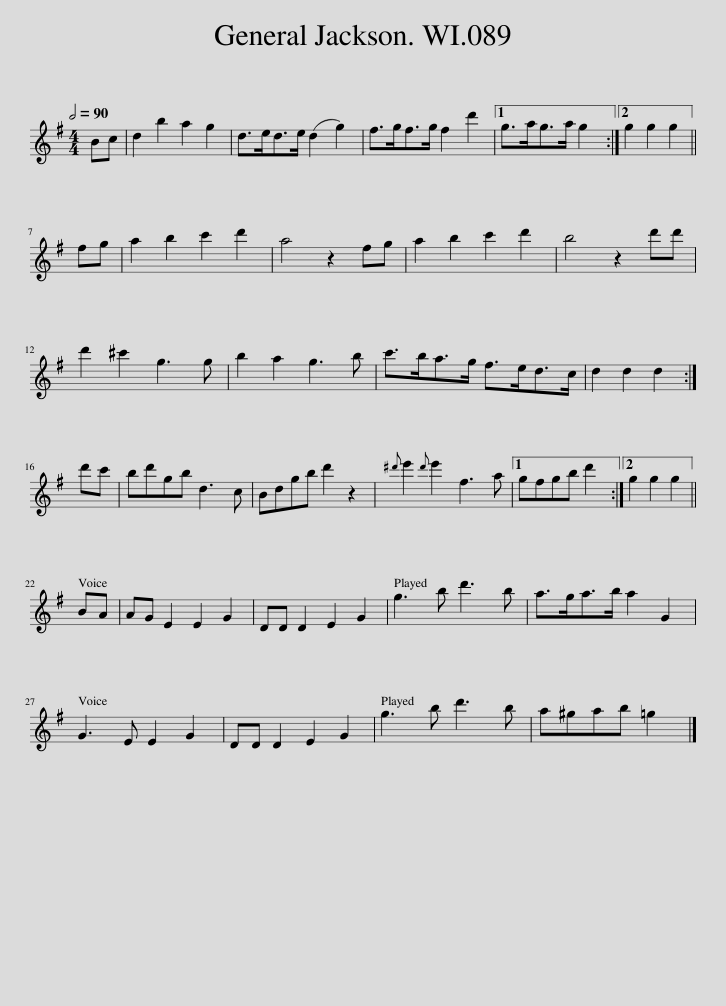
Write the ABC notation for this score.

X:1
L:1/8
Q:1/2=90
M:4/4
I:linebreak $
K:G
V:1 treble
V:1
 Bc | d2 b2 a2 g2 | d>ed>e (d2 g2) | f>gf>g f2 d'2 |1 g>ag>a g2 :|2 %5
 g2 g2 g2 ||$ fg | a2 b2 c'2 d'2 | a4 z2 fg | a2 b2 c'2 d'2 | %10
 b4 z2 d'd' |$ d'2 ^c'2 g3 g | b2 a2 g3 b | c'>ba>g f>ed>c | d2 d2 d2 :|$ %15
 d'c' | bd'gb d3 c | Bdgb d'2 z2 |{^d'} e'2{d'} e'2 f3 a |1 gfgb d'2 :|2 %20
 g2 g2 g2 ||$ BA | AG E2 E2 G2 | DD D2 E2 G2 | g3 b d'3 b | %25
 a>ga>b a2 G2 |$ G3 E E2 G2 | DD D2 E2 G2 | g3 b d'3 b | a^gab =g2 |] %30
